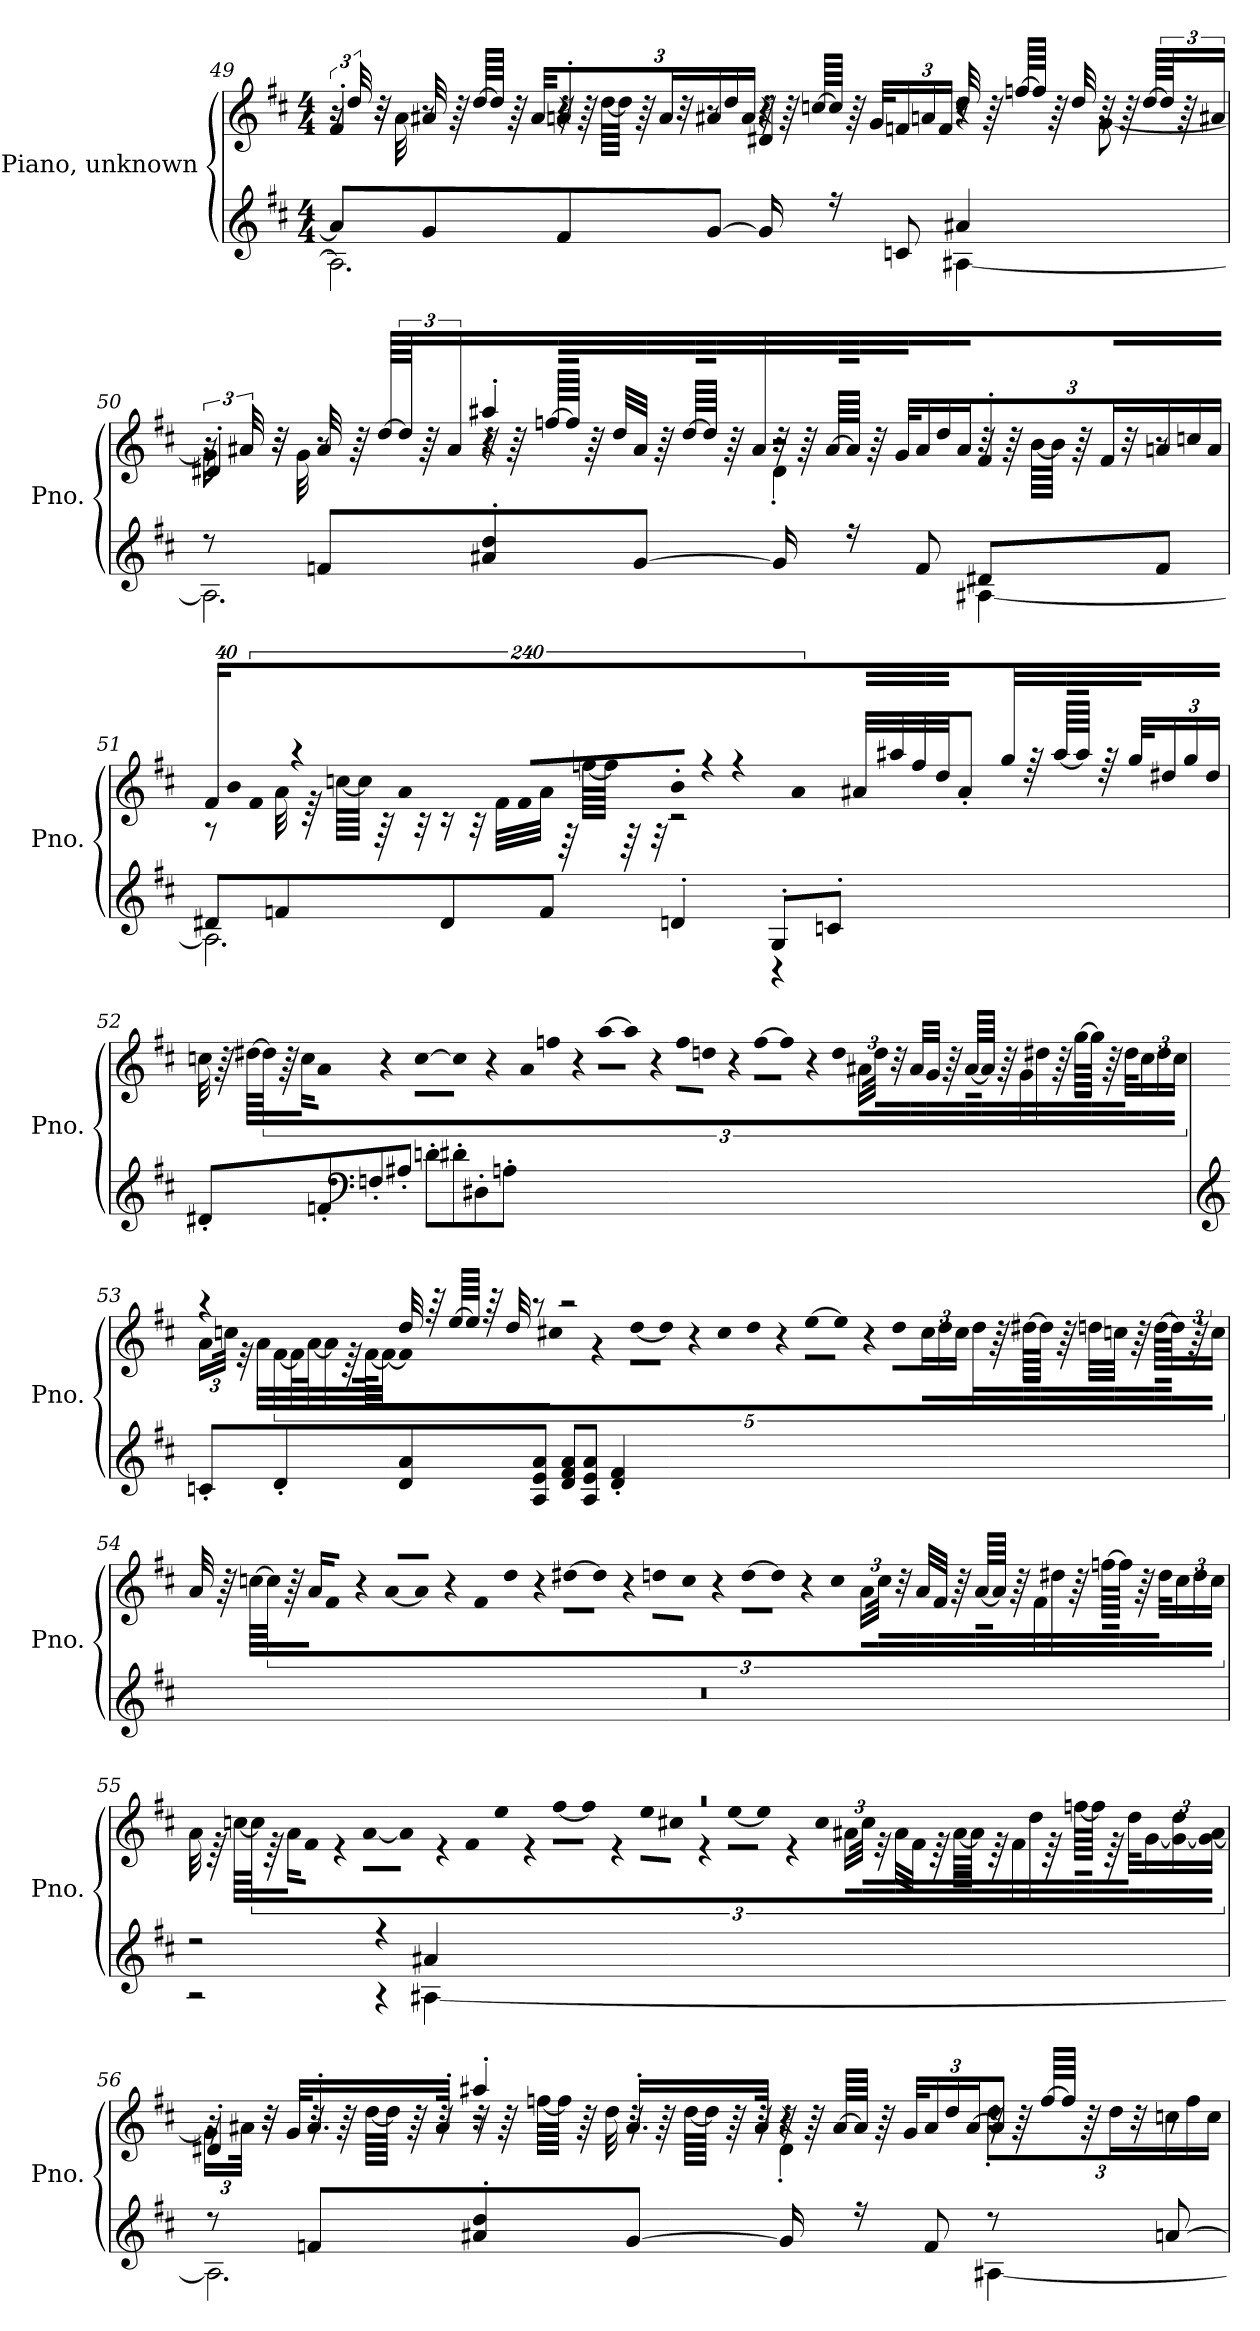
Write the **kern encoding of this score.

**kern	**kern
*part1	*part1
*staff2	*staff1
*I"Piano, unknown	*
*I'Pno.	*
!!LO:PB:g=z
*clefG2	*clefG2
*k[f#c#]	*k[f#c#]
*M4/4	*M4/4
=49	=49
*^	*^
*	*	*	*^
8a/L]	2.A#\]	24r	16r	4f#'/
.	.	48dd/	.	.
.	.	16r	32r	.
.	.	.	32a\	.
8g/	.	32a#X/	8r	.
.	.	64r	.	.
.	.	[64dd/LLLL	.	.
.	.	64dd/JJJJ]	.	.
.	.	64r	.	.
.	.	32a#/KKL	.	.
*	*	*Xbrackettup	*	*
8f#/	.	12an'/	32r	4r
.	.	.	64r	.
.	.	.	[64dd\LLLL	.
.	.	.	64dd\JJJJ]	.
.	.	.	64r	.
.	.	24a/L	.	.
.	.	.	32r	.
[8g/J	.	24a#X/	8r	.
.	.	24dd/	.	.
.	.	24a#/JJ	.	.
16g/]	.	32r	4r	4d#X'/
.	.	64r	.	.
.	.	[64ccn/LLLL	.	.
16r	.	64cc/JJJJ]	.	.
.	.	64r	.	.
.	.	32g/KLL	.	.
8cn/	.	24fn/	.	.
.	.	24an/	.	.
.	.	24f/JJ	.	.
4a#X/	[4A#X\	32dd/	8r	4r
.	.	64r	.	.
.	.	[64ffn/LLLL	.	.
.	.	64ff/JJJJ]	.	.
.	.	64r	.	.
.	.	32dd/	.	.
.	.	32r	[8g\	.
.	.	64r	.	.
.	.	[64dd/LLLL	.	.
*	*	*brackettup	*	*
.	.	96dd/JJJJ]	.	.
.	.	96r	.	.
.	.	24a#X/	.	.
!!LO:LB:g=z	!!	!!
=50	=50	=50	=50	=50
8r	2.A#\]	24r	16g\]	4d#X'/
.	.	48a#X/	.	.
.	.	16r	32r	.
.	.	.	32g\	.
8fn/L	.	32a#/	8r	.
.	.	64r	.	.
.	.	[64dd/LLLL	.	.
.	.	96dd/JJJJ]	.	.
.	.	96r	.	.
.	.	24a#/	.	.
8a#X/' 8dd/'	.	32r	4r	4aa#X'/
.	.	64r	.	.
.	.	[64ffn/LLLL	.	.
.	.	64ff/JJJJ]	.	.
.	.	64r	.	.
.	.	32dd/LLL	.	.
[8g/J	.	32a#/JJJ	.	.
.	.	64r	.	.
.	.	[64dd/LLLL	.	.
.	.	64dd/JJJJ]	.	.
.	.	64r	.	.
.	.	32a#/	.	.
16g/]	.	32r	4d#'\	2r
.	.	64r	.	.
.	.	[64a#/LLLL	.	.
16r	.	64a#/JJJJ]	.	.
.	.	64r	.	.
.	.	32g/KLL	.	.
*	*	*Xbrackettup	*	*
8f/	.	24a#/	.	.
.	.	24dd/	.	.
.	.	24a#/J	.	.
8d#X/L	[4A#X\	12f#'/	32r	.
.	.	.	64r	.
.	.	.	[64b\LLLL	.
.	.	.	64b\JJJJ]	.
.	.	.	64r	.
.	.	24f#/L	.	.
.	.	.	32r	.
8f/J	.	24an/	8r	.
.	.	24ccn/	.	.
.	.	24a/JJ	.	.
*	*	*v	*v	*v
!!LO:LB:g=z
=51	=51	=51
*	*	*brackettup
!	!	!LO:N:vis=32
*	*	*^
8d#X/L	2.A#\]	640%23f#/LLL	8r
!	!	!LO:N:vis=32	!
.	.	640%23b/J	.
!	!	!LO:N:vis=16	!
.	.	1920%137f#/JJ	.
8fn/	.	.	32a\
!	!	!LO:N:vis=16	!
.	.	1920%137r	.
.	.	.	64r
.	.	.	[64ccn\LLLL
.	.	.	64cc\JJJJ]
.	.	.	64r
!	!	!LO:N:vis=32	!
.	.	640%23a/	.
.	.	.	32r
8d#/	.	.	16r
!	!	!LO:N:vis=32	!
.	.	640%23f#/KLL	.
!	!	!LO:N:vis=16	!
.	.	1920%137b'/JJ	.
.	.	.	32r
.	.	.	32f#\LLL
!	!	!LO:N:vis=16	!
.	.	1920%137r	.
8f/J	.	.	32a\JJJ
.	.	.	64r
.	.	.	[64ffn\LLLL
!	!	!LO:N:vis=32	!
.	.	640%23r	.
.	.	.	64ff\JJJJ]
.	.	.	64r
!	!	!LO:N:vis=32	!
.	.	640%23a/	.
.	.	.	32r
4dn'/	.	.	2r
.	.	32a#X/LLL	.
.	.	32aa#X/	.
.	.	32ff/	.
.	.	32dd/JJ	.
.	.	8a#'/J	.
8G'/L	4r	.	.
.	.	32gg/	.
.	.	64r	.
.	.	[64aa#/LLLL	.
.	.	64aa#/JJJJ]	.
.	.	64r	.
.	.	32gg/KLL	.
8cn'/J	.	.	.
*	*	*Xbrackettup	*
.	.	24dd#X/	.
.	.	24gg/	.
.	.	24dd#/JJ	.
960ryy	960ryy	.	960ryy
*v	*v	*	*
*	*v	*v
!!LO:LB:g=z
=52	=52
8d#X'/L	32ccn\
.	64r
.	[64dd#X\LLLL
*	*brackettup
.	96dd#\JJJJ]
.	96r
.	24cc\LL
8fn'/	32a\JJk
.	64r
.	[64cc\LLLL
.	64cc\JJJJ]
.	64r
.	32a/
*clefF4	*
8Fn'/	32ffn\
.	64r
.	[64aa\LLLL
.	64aa\JJJJ]
.	64r
.	32ff\LLL
8A#X'/J	32ddn\JJJ
.	64r
.	[64ff\LLLL
.	64ff\JJJJ]
.	64r
.	32dd\
*	*Xbrackettup
8dn'\L	24a#X\LL
.	48dd\JJk
.	32r
.	32a#/LLL
8d#X'\	32g/JJJ
.	64r
.	[64a#/LLLL
.	64a#/JJJJ]
.	64r
.	32g/
8D#X'\	32dd#X\
.	64r
.	[64gg\LLLL
.	64gg\JJJJ]
.	64r
.	32dd#\KLL
8An'\J	24cc\
.	24dd#\
.	24cc\JJ
!!LO:LB:g=z
=53	=53
*clefG2	*
*	*^
8cn'/L	4r	24a\LL
.	.	48ccn\JJk
.	.	32r
.	.	32a\LLL
*	*	*brackettup
8d'/	.	[40f#\
.	.	80f#\L]
.	.	[80a\J
.	.	40a\JJJ]
.	.	80r
.	.	[80f#\KLLL
.	.	40f#\JJ_
8d/ 8a/	32dd/	8f#\]
.	64r	.
.	[64ee/LLLL	.
.	64ee/JJJJ]	.
.	64r	.
.	32dd/	.
8A/ 8e/ 8a/J	8r	32cc#X\Jkk
.	.	64r
.	.	[64dd\LLLL
.	.	64dd\JJJJ]
.	.	64r
.	.	32cc#\
8d/ 8f#/ 8a/L	2r	32dd\
.	.	64r
.	.	[64ee\LLLL
.	.	64ee\JJJJ]
.	.	64r
.	.	32dd\KLL
*	*	*Xbrackettup
8A/ 8e/ 8a/J	.	24cc#\
.	.	24dd\
.	.	24cc#\JJ
4d/' 4f#/'	.	32dd\
.	.	64r
.	.	[64dd#X\LLLL
.	.	64dd#\JJJJ]
.	.	64r
.	.	32ddn\LLL
.	.	32ccn\JJJ
.	.	64r
.	.	[64dd\LLLL
*	*	*brackettup
.	.	96dd\JJJJ]
.	.	96r
.	.	24cc\
*	*v	*v
!!LO:LB:g=z
=54	=54
1r	32a/
.	64r
.	[64ccn\LLLL
.	96cc\JJJJ]
.	96r
.	24a/LL
.	32f#/JJk
.	64r
.	[64a/LLLL
.	64a/JJJJ]
.	64r
.	32f#/
.	32dd\
.	64r
.	[64dd#X\LLLL
.	64dd#\JJJJ]
.	64r
.	32ddn\LLL
.	32cc\JJJ
.	64r
.	[64dd\LLLL
.	64dd\JJJJ]
.	64r
.	32cc\
*	*Xbrackettup
.	24a\LL
.	48cc\JJk
.	32r
.	32a/LLL
.	32f#/JJJ
.	64r
.	[64a/LLLL
.	64a/JJJJ]
.	64r
.	32f#/
.	32dd#X\
.	64r
.	[64ffn\LLLL
.	64ff\JJJJ]
.	64r
.	32dd#\KLL
.	24cc\
.	24dd#\
.	24cc\JJ
!!LO:PB:g=z
=55	=55
*^	*^
2r	2r	1r	32a\
.	.	.	64r
.	.	.	[64ccn\LLLL
*	*	*	*brackettup
.	.	.	96cc\JJJJ]
.	.	.	96r
.	.	.	24a\LL
.	.	.	32f#\JJk
.	.	.	64r
.	.	.	[64a\LLLL
.	.	.	64a\JJJJ]
.	.	.	64r
.	.	.	32f#\
.	.	.	32ee\
.	.	.	64r
.	.	.	[64ff#\LLLL
.	.	.	64ff#\JJJJ]
.	.	.	64r
.	.	.	32ee\LLL
.	.	.	32cc#X\JJJ
.	.	.	64r
.	.	.	[64ee\LLLL
.	.	.	64ee\JJJJ]
.	.	.	64r
.	.	.	32cc#\
*	*	*	*Xbrackettup
4r	4r	.	24a#X\LL
.	.	.	48cc#\JJk
.	.	.	32r
.	.	.	32a#\LLL
.	.	.	32f#\JJJ
.	.	.	64r
.	.	.	[64a#\LLLL
.	.	.	64a#\JJJJ]
.	.	.	64r
.	.	.	32f#\
4a#X/	[4A#X\	.	32dd\
.	.	.	64r
.	.	.	[64ffn\LLLL
.	.	.	64ff\JJJJ]
.	.	.	64r
.	.	.	32dd\KLL
.	.	.	[24g\
.	.	.	24g\_ 24dd\
.	.	.	24g\_ 24a#\JJ
!!LO:LB:g=z
=56	=56	=56	=56
*	*	*	*^
8r	2.A#\]	4d#X'/	24g\LL]	16r
.	.	.	48a#X\JJk	.
.	.	.	16r	32r
.	.	.	.	32g/KLL
8fn/L	.	.	32r	16.a#'/
.	.	.	64r	.
.	.	.	[64dd\LLLL	.
.	.	.	64dd\JJJJ]	.
.	.	.	64r	.
.	.	.	32r	32a#'/JJk
8a#X/' 8dd/'	.	4aa#X'/	32r	8r
.	.	.	64r	.
.	.	.	[64ffn\LLLL	.
.	.	.	64ff\JJJJ]	.
.	.	.	64r	.
.	.	.	32dd\	.
[8g/J	.	.	32r	16.a#'/LL
.	.	.	64r	.
.	.	.	[64dd\LLLL	.
.	.	.	64dd\JJJJ]	.
.	.	.	64r	.
.	.	.	32r	32a#/JJk
16g/]	.	4r	4d#'\	32r
.	.	.	.	64r
.	.	.	.	[64a#/LLLL
16r	.	.	.	64a#/JJJJ]
.	.	.	.	64r
.	.	.	.	32g/KLL
8f/	.	.	.	24a#/
.	.	.	.	24dd/
.	.	.	.	[24a#/J
8r	[4A#X\	32r	12dd'\L	8a#/J]
.	.	64r	.	.
.	.	[64ff/LLLL	.	.
.	.	64ff/JJJJ]	.	.
.	.	64r	.	.
.	.	.	24dd\L	.
.	.	32r	.	.
[8an/	.	8r	24ccn\	8r
.	.	.	24ff\	.
.	.	.	24cc\JJ	.
*v	*v	*	*	*
*	*v	*v	*v
=	=
*-	*-
